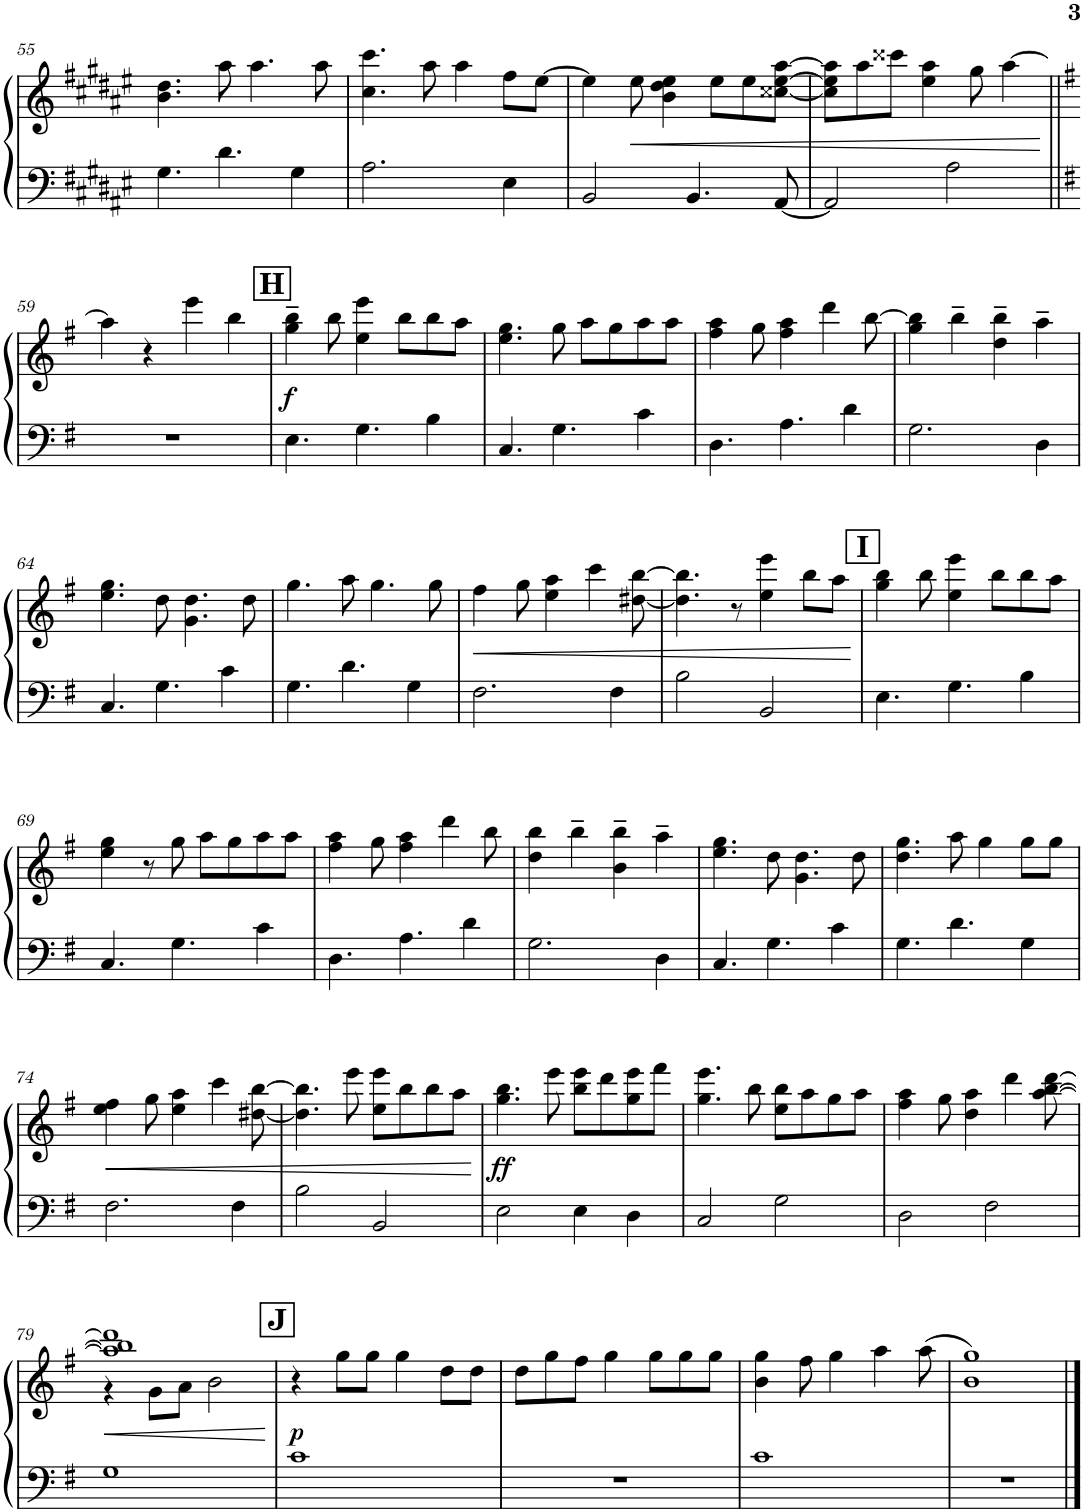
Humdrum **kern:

**kern	**kern	**dynam
*part1	*part1	*part1
*staff2	*staff1	*staff1/2
*I"Piano	*	*
*I'Pno.	*	*
!!LO:PB:g=z
*clefF4	*clefG2	*
*Trd2c4	*Trd2c4	*
*k[f#c#g#d#a#e#]	*k[f#c#g#d#a#e#]	*
*M4/4	*M4/4	*
=55	=55	=55
4.G#\	4.b\ 4.dd#\	.
4.d#\	8aa#\	.
.	4.aa#\	.
4G#\	.	.
.	8aa#\	.
=56	=56	=56
2.A#\	4.cc#\ 4.ccc#\	.
.	8aa#\	.
.	4aa#\	.
4E#\	8ff#\L	.
.	[8ee#\J	.
=57	=57	=57
2BB/	4ee#\]	.
!	!	!LO:HP:b
.	8ee#\	<
.	4b\ 4dd#\ 4ee#\	.
4.BB/	.	.
.	8ee#\L	.
.	8ee#\	.
[8AA#/	[8cc##X\ [8ee#\ [8aa#\J	.
=58	=58	=58
2AA#/]	8cc##\] 8ee#\] 8aa#\]L	.
.	8aa#\	.
.	8ccc##X\J	.
.	4ee#\ 4aa#\	.
2A#\	.	.
.	8gg#\	.
.	[4aa#\	.
!!LO:LB:g=z
=59||	=59||	=59||
*k[f#]	*k[f#]	*
1r	4aa#\]	.
.	4r	.
.	4eee\	.
.	4bb\	.
!!LO:REH:place=s1:a:B:cj:fs=14:t=H
=60	=60	=60
!	!	!LO:DY:b
4.E\	4gg\~ 4bb\~	f
.	8bb\	.
4.G\	4ee\ 4eee\	.
.	8bb\L	.
4B\	8bb\	.
.	8aa\J	.
=61	=61	=61
4.C/	4.ee\ 4.gg\	.
4.G\	8gg\	.
.	8aa\L	.
.	8gg\	.
4c\	8aa\	.
.	8aa\J	.
=62	=62	=62
4.D\	4ff#\ 4aa\	.
.	8gg\	.
4.A\	4ff#\ 4aa\	.
.	4ddd\	.
4d\	.	.
.	[8bb\	.
=63	=63	=63
2.G\	4gg\ 4bb\]	.
.	4bb~\	.
.	4dd\~ 4bb\~	.
4D\	4aa~\	.
!!LO:LB:g=z
=64	=64	=64
4.C/	4.ee\ 4.gg\	.
4.G\	8dd\	.
.	4.g\ 4.dd\	.
4c\	.	.
.	8dd\	.
=65	=65	=65
4.G\	4.gg\	.
4.d\	8aa\	.
.	4.gg\	.
4G\	.	.
.	8gg\	.
=66	=66	=66
!	!	!LO:HP:b
2.F#\	4ff#\	<
.	8gg\	.
.	4ee\ 4aa\	.
.	4ccc\	.
4F#\	.	.
.	[8dd#X\ [8bb\	.
=67	=67	=67
2B\	4.dd#\] 4.bb\]	.
.	8r	.
2BB/	4ee\ 4eee\	.
.	8bb\L	.
.	8aa\J	.
.	.	[
!!LO:REH:place=s1:a:B:cj:fs=14:t=I
=68	=68	=68
4.E\	4gg\ 4bb\	.
.	8bb\	.
4.G\	4ee\ 4eee\	.
.	8bb\L	.
4B\	8bb\	.
.	8aa\J	.
!!LO:LB:g=z
=69	=69	=69
4.C/	4ee\ 4gg\	.
.	8r	.
4.G\	8gg\	.
.	8aa\L	.
.	8gg\	.
4c\	8aa\	.
.	8aa\J	.
=70	=70	=70
4.D\	4ff#\ 4aa\	.
.	8gg\	.
4.A\	4ff#\ 4aa\	.
.	4ddd\	.
4d\	.	.
.	8bb\	.
=71	=71	=71
2.G\	4dd\ 4bb\	.
.	4bb~\	.
.	4b\~ 4bb\~	.
4D\	4aa~\	.
=72	=72	=72
4.C/	4.ee\ 4.gg\	.
4.G\	8dd\	.
.	4.g\ 4.dd\	.
4c\	.	.
.	8dd\	.
=73	=73	=73
4.G\	4.dd\ 4.gg\	.
4.d\	8aa\	.
.	4gg\	.
4G\	8gg\L	.
.	8gg\J	.
!!LO:LB:g=z
=74	=74	=74
!	!	!LO:HP:b
2.F#\	4ee\ 4ff#\	<
.	8gg\	.
.	4ee\ 4aa\	.
.	4ccc\	.
4F#\	.	.
.	[8dd#X\ [8bb\	.
=75	=75	=75
2B\	4.dd#\] 4.bb\]	.
.	8eee\	.
2BB/	8ee\ 8eee\L	.
.	8bb\	.
.	8bb\	.
.	8aa\J	.
.	.	[
=76	=76	=76
!	!	!LO:DY:b
2E\	4.gg\ 4.bb\	ff
.	8eee\	.
4E\	8bb\ 8eee\L	.
.	8ddd\	.
4D\	8gg\ 8eee\	.
.	8fff#\J	.
=77	=77	=77
2C/	4.gg\ 4.eee\	.
.	8bb\	.
2G\	8ee\ 8bb\L	.
.	8aa\	.
.	8gg\	.
.	8aa\J	.
=78	=78	=78
2D\	4ff#\ 4aa\	.
.	8gg\	.
.	4dd\ 4aa\	.
2F#\	.	.
.	4ddd\	.
.	[8aa\ [>8bb\ [>8ddd\	.
!!LO:LB:g=z
=79	=79	=79
*	*^	*
1G	1aa] 1bb] 1ddd]	4r	.
.	.	8g\L	.
.	.	8a\J	.
.	.	2b\	.
*	*v	*v	*
.	.	[
!!LO:REH:place=s1:a:B:cj:fs=14:t=J
=80	=80	=80
!	!	!LO:DY:b
1c	4r	p
.	8gg\L	.
.	8gg\J	.
.	4gg\	.
.	8dd\L	.
.	8dd\J	.
=81	=81	=81
1r	8dd\L	.
.	8gg\	.
.	8ff#\J	.
.	4gg\	.
.	8gg\L	.
.	8gg\	.
.	8gg\J	.
=82	=82	=82
1c	4b\ 4gg\	.
.	8ff#\	.
.	4gg\	.
.	4aa\	.
.	(8aa\	.
=83	=83	=83
1r	1b 1gg)	.
==	==	==
*-	*-	*-
